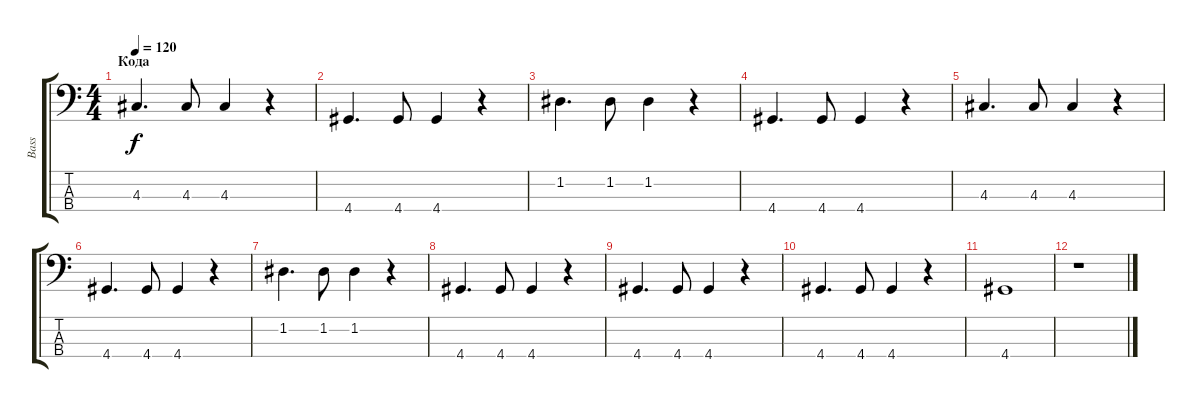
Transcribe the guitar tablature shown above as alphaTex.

\track ("Bass" "Bass") {instrument electricbasspick}
\staff {score tabs}
\tuning (G2 D2 A1 E1) {hide}
\ts (4 4)
\section ("" "Кода")
\tempo 120
\clef f4
\ks c
4.3.4{d dy f} 4.3.8 4.3.4 r.4 |
4.4.4{d} 4.4.8 4.4.4 r.4 |
1.2.4{d} 1.2.8 1.2.4 r.4 |
4.4.4{d} 4.4.8 4.4.4 r.4 |
4.3.4{d} 4.3.8 4.3.4 r.4 |
4.4.4{d} 4.4.8 4.4.4 r.4 |
1.2.4{d} 1.2.8 1.2.4 r.4 |
4.4.4{d} 4.4.8 4.4.4 r.4 |
4.4.4{d} 4.4.8 4.4.4 r.4 |
4.4.4{d} 4.4.8 4.4.4 r.4 |
4.4.1 |
r.1
